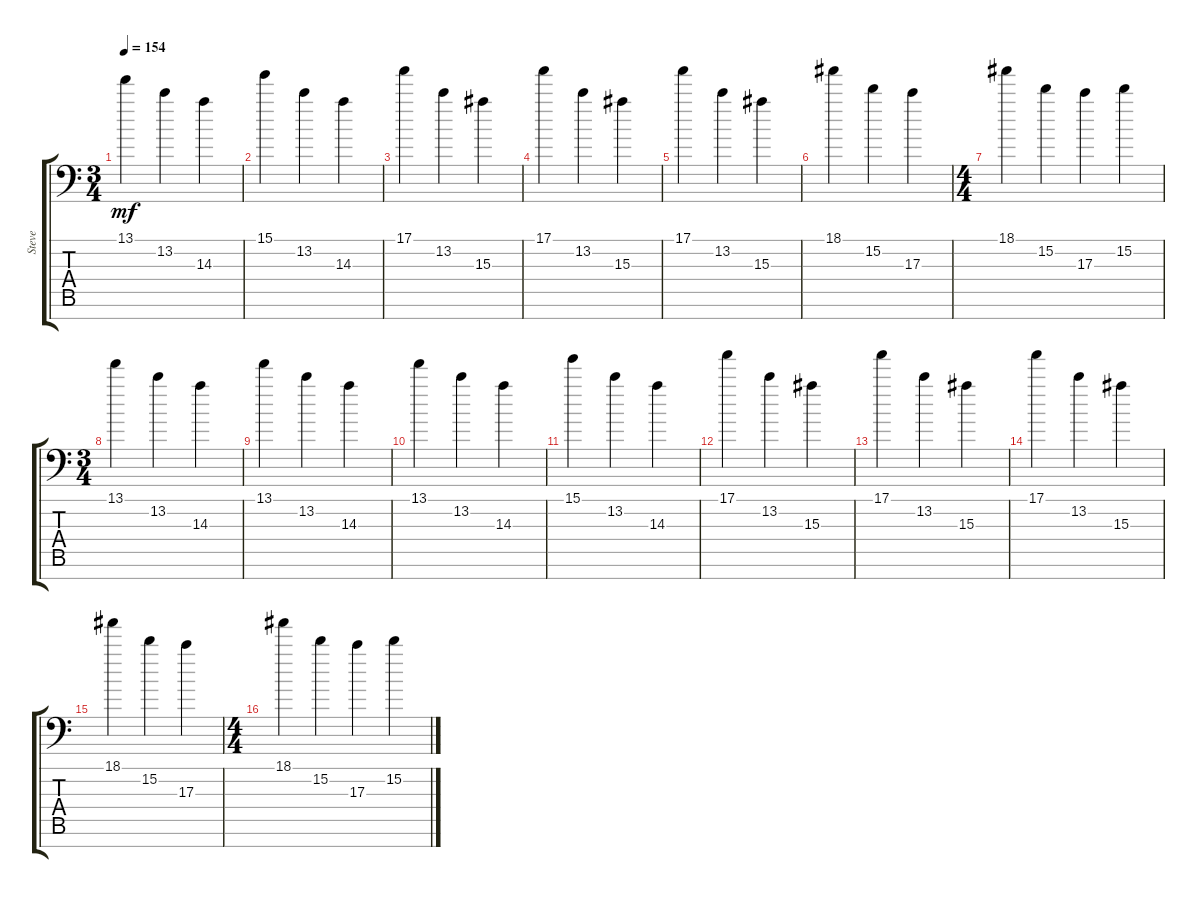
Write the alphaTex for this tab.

\track ("Steve" "Steve") {instrument distortionguitar}
\staff {score tabs}
\tuning (E4 B3 G3 D3 A2 E2 A1) {hide}
\ts (3 4)
\tempo 154
\clef f4
\ks c
13.1.4{dy mf} 13.2.4 14.3.4 |
15.1.4 13.2.4 14.3.4 |
17.1.4 13.2.4 15.3.4 |
17.1.4 13.2.4 15.3.4 |
17.1.4 13.2.4 15.3.4 |
18.1.4 15.2.4 17.3.4 |
\ts (4 4)
18.1.4 15.2.4 17.3.4 15.2.4 |
\ts (3 4)
13.1.4 13.2.4 14.3.4 |
13.1.4 13.2.4 14.3.4 |
13.1.4 13.2.4 14.3.4 |
15.1.4 13.2.4 14.3.4 |
17.1.4 13.2.4 15.3.4 |
17.1.4 13.2.4 15.3.4 |
17.1.4 13.2.4 15.3.4 |
18.1.4 15.2.4 17.3.4 |
\ts (4 4)
18.1.4 15.2.4 17.3.4 15.2.4
